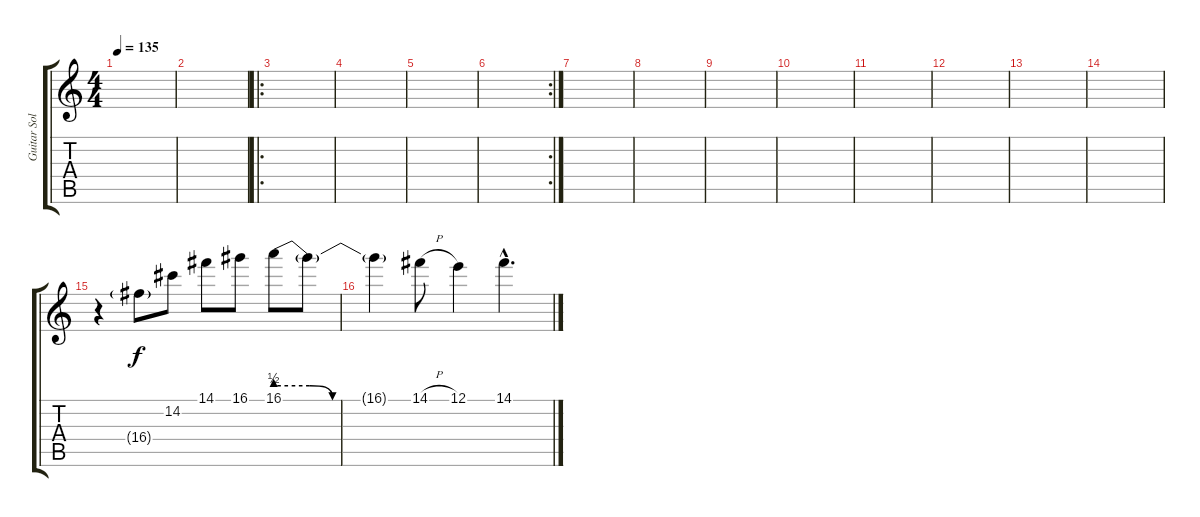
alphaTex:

\track ("Guitar Solo" "Guitar Sol") {instrument overdrivenguitar}
\staff {score tabs}
\tuning (E4 B3 G3 D3 A2 E2) {hide}
\ts (4 4)
\tempo 135
\clef g2
\ks c
|
|
\ro
|
|
|
\rc 2
|
|
|
|
|
|
|
|
|
r.4 16.4{g}.8 14.2.8{dy f} 14.1.8 16.1.8 16.1{be (custom 0 2 15 2 25 0 40 0 60 0)}.8 16.1{t}.8 |
16.1{t}.4 14.1{h}.8 12.1.4 14.1{hac}.4{d}
